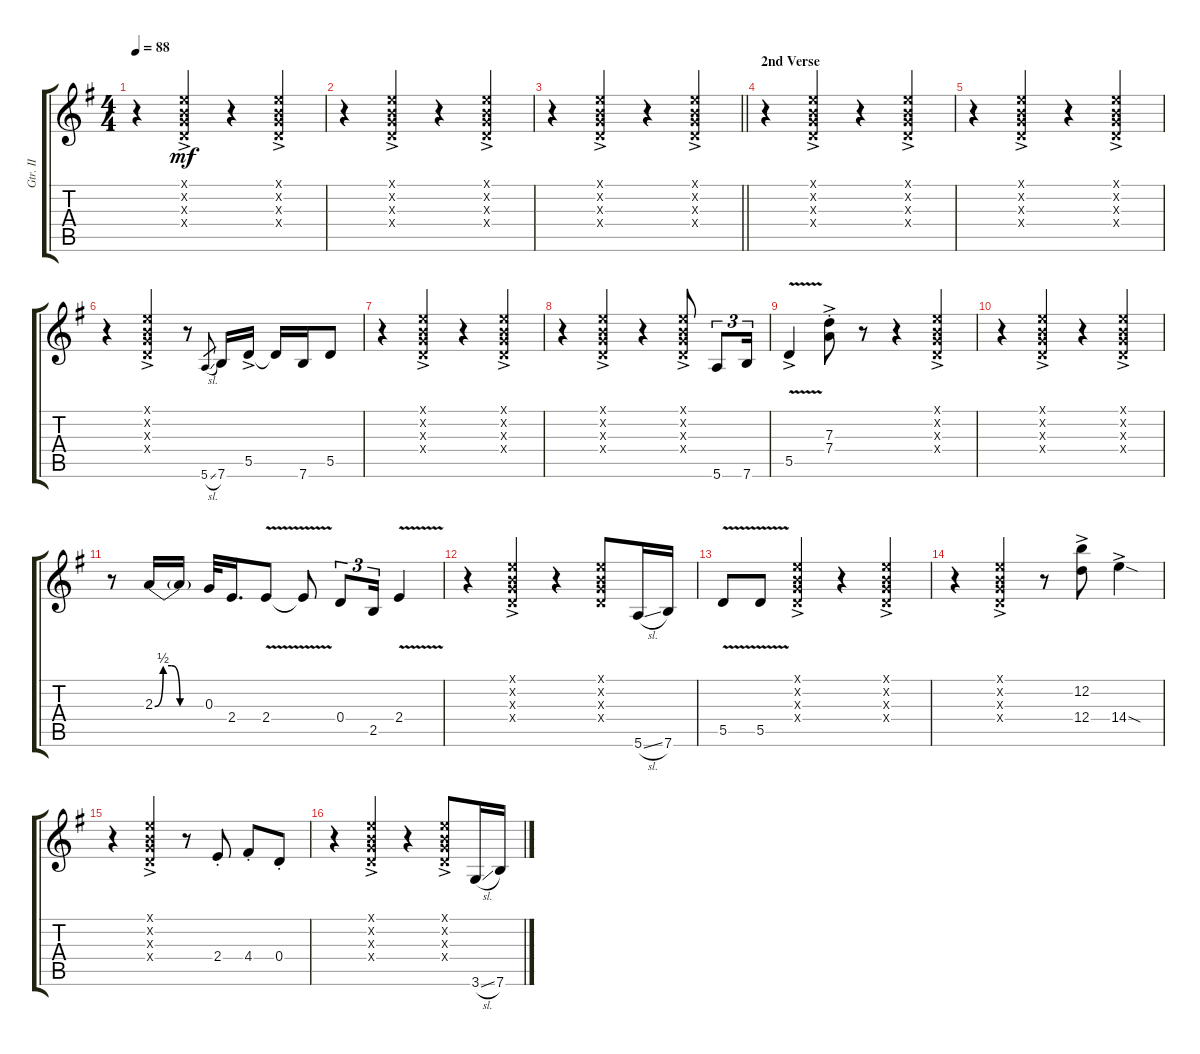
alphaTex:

\track ("Gtr. II" "Gtr. II") {instrument distortionguitar}
\staff {score tabs}
\tuning (E4 B3 G3 D3 A2 E2) {hide}
\ts (4 4)
\tempo 88
\clef g2
\ks g
r.4{dy mf} (0.1{ac x} 0.2{ac x} 0.3{ac x} 0.4{ac x}).4 r.4 (0.1{ac x} 0.2{ac x} 0.3{ac x} 0.4{ac x}).4 |
r.4 (0.1{ac x} 0.2{ac x} 0.3{ac x} 0.4{ac x}).4 r.4 (0.1{ac x} 0.2{ac x} 0.3{ac x} 0.4{ac x}).4 |
\barLineRight lightlight
r.4 (0.1{ac x} 0.2{ac x} 0.3{ac x} 0.4{ac x}).4 r.4 (0.1{ac x} 0.2{ac x} 0.3{ac x} 0.4{ac x}).4 |
\section ("" "2nd Verse")
r.4 (0.1{ac x} 0.2{ac x} 0.3{ac x} 0.4{ac x}).4 r.4 (0.1{ac x} 0.2{ac x} 0.3{ac x} 0.4{ac x}).4 |
r.4 (0.1{ac x} 0.2{ac x} 0.3{ac x} 0.4{ac x}).4 r.4 (0.1{ac x} 0.2{ac x} 0.3{ac x} 0.4{ac x}).4 |
r.4 (0.1{ac x} 0.2{ac x} 0.3{ac x} 0.4{ac x}).4 r.8 5.6{sl}.8{gr} 7.6.16 5.5{ac}.16 5.5{t}.16 7.6.16 5.5.8 |
r.4 (0.1{ac x} 0.2{ac x} 0.3{ac x} 0.4{ac x}).4 r.4 (0.1{ac x} 0.2{ac x} 0.3{ac x} 0.4{ac x}).4 |
r.4 (0.1{ac x} 0.2{ac x} 0.3{ac x} 0.4{ac x}).4 r.4 (0.1{ac x} 0.2{ac x} 0.3{ac x} 0.4{ac x}).8 5.6.8{tu (3 2)} 7.6.16{tu (3 2)} |
5.5{v ac}.4 (7.3{ac st} 7.4{ac st}).8 r.8 r.4 (0.1{ac x} 0.2{ac x} 0.3{ac x} 0.4{ac x}).4 |
r.4 (0.1{ac x} 0.2{ac x} 0.3{ac x} 0.4{ac x}).4 r.4 (0.1{ac x} 0.2{ac x} 0.3{ac x} 0.4{ac x}).4 |
r.8 2.3{be (custom 0 0 10 2 20 2 30 0 60 0)}.16 2.3{t}.16 0.3.32 2.4.16{d} 2.4{v}.8 2.4{t}.8 0.4.8{tu (3 2)} 2.5.16{tu (3 2)} 2.4{v}.4 |
r.4 (0.1{ac x} 0.2{ac x} 0.3{ac x} 0.4{ac x}).4 r.4 (0.1{x} 0.2{x} 0.3{x} 0.4{x}).8 5.6{sl}.16 7.6.16 |
5.5{v}.8 5.5{v}.8 (0.1{ac x} 0.2{ac x} 0.3{ac x} 0.4{ac x}).4 r.4 (0.1{ac x} 0.2{ac x} 0.3{ac x} 0.4{ac x}).4 |
r.4 (0.1{ac x} 0.2{ac x} 0.3{ac x} 0.4{ac x}).4 r.8 (12.2{ac} 12.4{ac}).8 14.4{sod ac}.4 |
r.4 (0.1{ac x} 0.2{ac x} 0.3{ac x} 0.4{ac x}).4 r.8 2.4{st}.8 4.4{st}.8 0.4{st}.8 |
r.4 (0.1{ac x} 0.2{ac x} 0.3{ac x} 0.4{ac x}).4 r.4 (0.1{ac x} 0.2{ac x} 0.3{ac x} 0.4{ac x}).8 3.6{sl}.16 7.6.16
